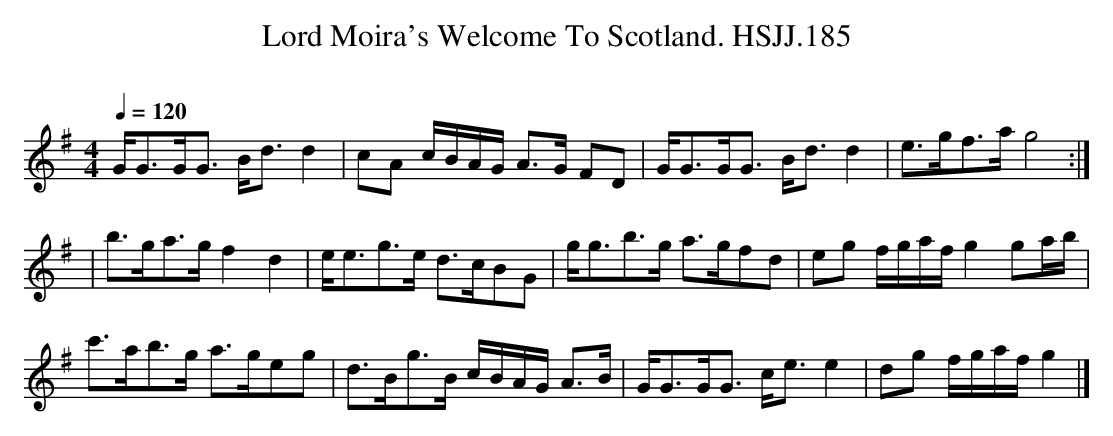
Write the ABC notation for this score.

X:1
T:Lord Moira's Welcome To Scotland. HSJJ.185
M:4/4
L:1/8
Q:1/4=120
O:
K:G
G<GG<G B<dd2|cA c/B/A/G/ A>G FD|G<GG<G B<dd2|e>gf>ag4:|
|b>ga>gf2d2|e<eg>e d>cBG|g<gb>g a>gfd|eg f/g/a/f/g2ga/b/|
c'>ab>g a>geg|d>Bg>B c/B/A/G/ A>B|G<GG<G c<ee2|dg f/g/a/f/g2 |]
